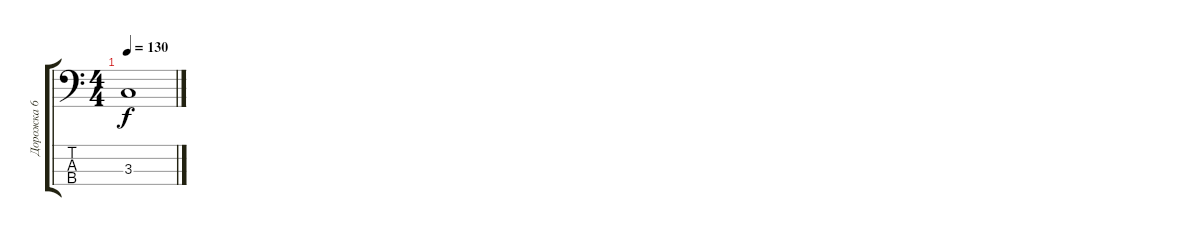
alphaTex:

\track ("Дорожка 6" "Дорожка 6") {instrument electricbassfinger}
\staff {score tabs}
\tuning (G2 D2 A1 E1) {hide}
\ts (4 4)
\tempo 130
\clef f4
\ks c
3.3{t}.1{dy f}
